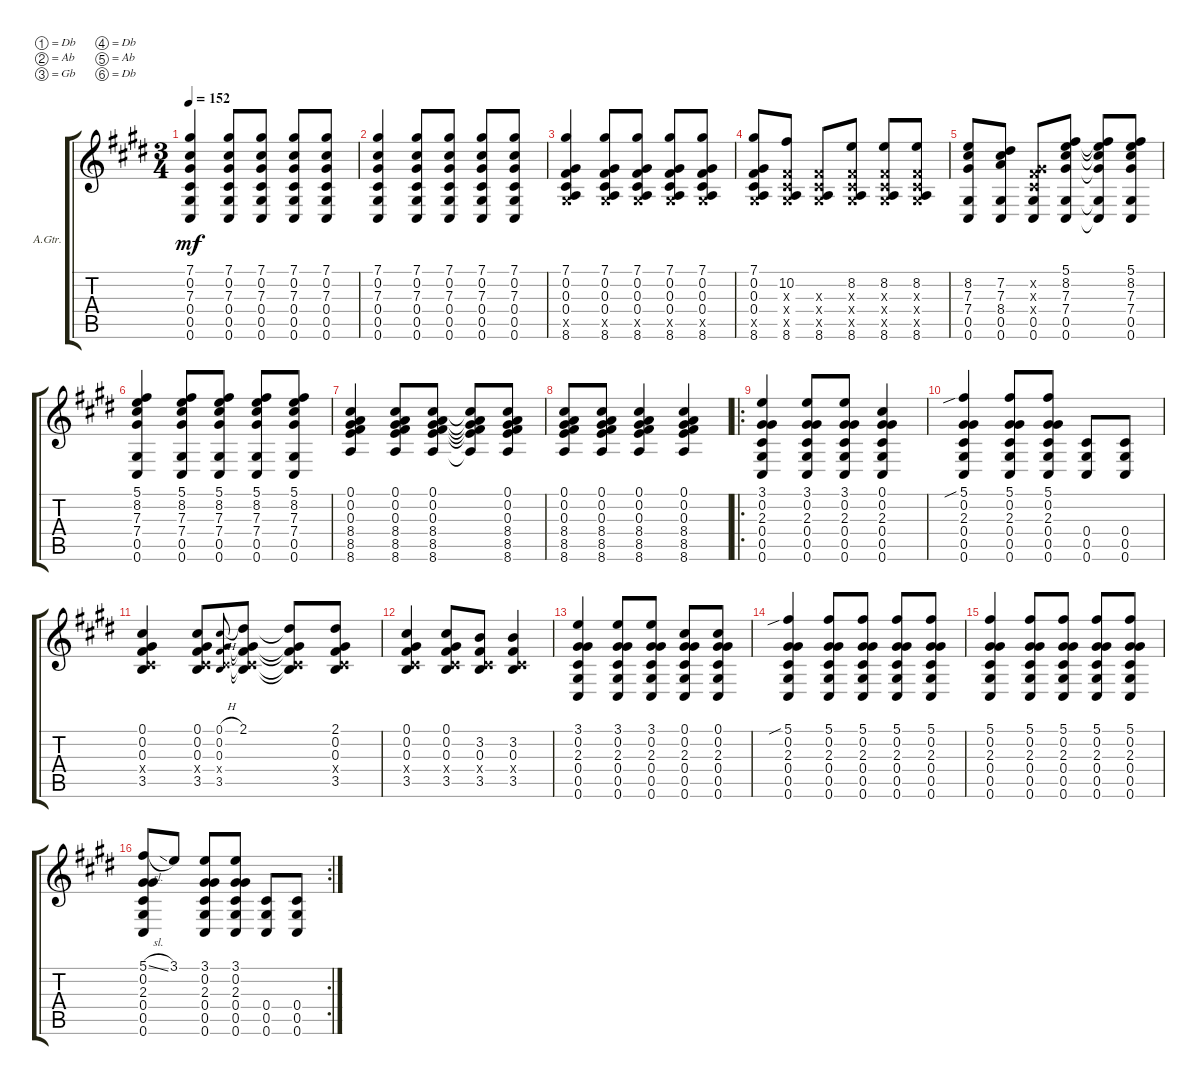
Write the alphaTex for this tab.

\defaultSystemsLayout 4
\bracketExtendMode groupsimilarinstruments
\firstSystemTrackNameOrientation horizontal
\otherSystemsTrackNameOrientation horizontal
\track ("Acoustic Guitar" "A.Gtr.") {instrument acousticguitarsteel}
\staff {score tabs}
\tuning (Db4 Ab3 Gb3 Db3 Ab2 Db2)
\ts (3 4)
\tempo 152
\clef g2
\ks c#minor
(7.1 0.2 7.3 0.4 0.5 0.6).4{dy mf} (0.6 0.5 0.4 7.3 0.2 7.1).8 (0.6 0.5 0.4 7.3 0.2 7.1).8 (0.6 0.5 0.4 7.3 0.2 7.1).8 (0.6 0.5 0.4 7.3 0.2 7.1).8 |
(0.6 0.5 0.4 7.3 0.2 7.1).4 (0.6 0.5 0.4 7.3 0.2 7.1).8 (0.6 0.5 0.4 7.3 0.2 7.1).8 (0.6 0.5 0.4 7.3 0.2 7.1).8 (0.6 0.5 0.4 7.3 0.2 7.1).8 |
(7.1 0.2 0.3 0.4 0.5{x} 8.6).4 (8.6 0.5{x} 0.4 0.3 0.2 7.1).8 (7.1 0.2 0.4 0.3 0.5{x} 8.6).8 (8.6 0.5{x} 0.4 0.3 0.2 7.1).8 (7.1 0.2 0.3 0.4 0.5{x} 8.6).8 |
(8.6 0.5{x} 0.4 0.3 0.2 7.1).8 (10.2 0.3{x} 0.4{x} 0.5{x} 8.6).8 (8.6 0.5{x} 0.4{x} 0.3{x}).8 (8.2 0.3{x} 0.4{x} 0.5{x} 8.6).8 (8.6 0.5{x} 0.4{x} 0.3{x} 8.2).8 (8.2 0.3{x} 0.4{x} 0.5{x} 8.6).8 |
(0.6 0.5 7.4 7.3 8.2).8 (7.2 7.3 8.4 0.5 0.6).8 (0.6 0.5 0.4{x} 0.3{x} 0.2{x}).8 (5.1 8.2 7.3 7.4 0.5 0.6).8 (0.6{t} 0.5{t} 7.4{t} 7.3{t} 8.2{t} 5.1{t}).8 (5.1 8.2 7.3 7.4 0.5 0.6).8 |
(0.6 0.5 7.4 7.3 8.2 5.1).4 (5.1 8.2 7.3 7.4 0.5 0.6).8 (0.6 0.5 7.4 7.3 8.2 5.1).8 (5.1 8.2 7.3 7.4 0.5 0.6).8 (0.6 0.5 7.4 7.3 8.2 5.1).8 |
(8.6 8.5 8.4 0.3 0.2 0.1).4 (0.1 0.2 0.3 8.4 8.5 8.6).8 (8.6 8.5 8.4 0.3 0.2 0.1).8 (0.1{t} 0.2{t} 0.3{t} 8.4{t} 8.5{t} 8.6{t}).8 (8.6 8.5 8.4 0.3 0.1 0.2).8 |
(0.2 0.3 8.4 8.5 8.6 0.1).8 (8.6 8.5 8.4 0.3 0.2 0.1).8 (8.6 8.5 8.4 0.3 0.2 0.1).4 (0.1 0.2 0.3 8.4 8.5 8.6).4 |
\ro
(0.6 0.5 0.4 2.3 0.2 3.1).4 (3.1 0.2 2.3 0.4 0.5 0.6).8 (0.6 0.5 0.4 2.3 0.2 3.1).8 (0.6 0.5 0.4 2.3 0.2 0.1).4 |
(0.6 0.5 0.4 2.3 0.2 5.1{sib}).4 (5.1 0.2 2.3 0.4 0.5 0.6).8 (0.6 0.5 0.4 2.3 0.2 5.1).8 (0.4 0.5 0.6).8 (0.6 0.5 0.4).8 |
(3.5 0.4{x} 0.3 0.2 0.1).4 (3.5 0.4{x} 0.3 0.2 0.1).8 (3.5 0.4{x} 0.3 0.2 0.1{h}).8{gr onbeat} (2.1 0.2{t} 0.3{t} 0.4{x t} 3.5{t}).8 (2.1{t} 0.2{t} 0.3{t} 0.4{x t} 3.5{t}).8 (3.5 0.4{x} 0.3 0.2 2.1).8 |
(3.5 0.4{x} 0.3 0.2 0.1).4 (0.1 0.2 0.3 0.4{x} 3.5).8 (3.5 0.4{x} 0.3 3.2).8 (3.2 0.3 0.4{x} 3.5).4 |
(0.6 0.5 0.4 2.3 0.2 3.1).4 (3.1 0.2 2.3 0.4 0.5 0.6).8 (0.6 0.5 0.4 2.3 0.2 3.1).8 (0.1 0.2 2.3 0.4 0.5 0.6).8 (0.6 0.5 0.4 2.3 0.2 0.1).8 |
(5.1{sib} 0.2 2.3 0.4 0.5 0.6).4 (5.1 0.2 2.3 0.4 0.5 0.6).8 (0.6 0.5 0.4 2.3 0.2 5.1).8 (5.1 0.2 2.3 0.4 0.5 0.6).8 (0.6 0.5 0.4 2.3 0.2 5.1).8 |
(5.1 0.2 2.3 0.4 0.5 0.6).4 (0.6 0.5 0.4 2.3 0.2 5.1).8 (5.1 0.2 2.3 0.4 0.5 0.6).8 (0.6 0.5 0.4 2.3 0.2 5.1).8 (5.1 0.2 2.3 0.4 0.5 0.6).8 |
\rc 2
(0.6 0.5 0.4 2.3 0.2 5.1{sl}).8 3.1.8 (3.1 0.2 2.3 0.4 0.5 0.6).8 (0.6 0.5 0.4 2.3 0.2 3.1).8 (0.4 0.5 0.6).8 (0.6 0.5 0.4).8
